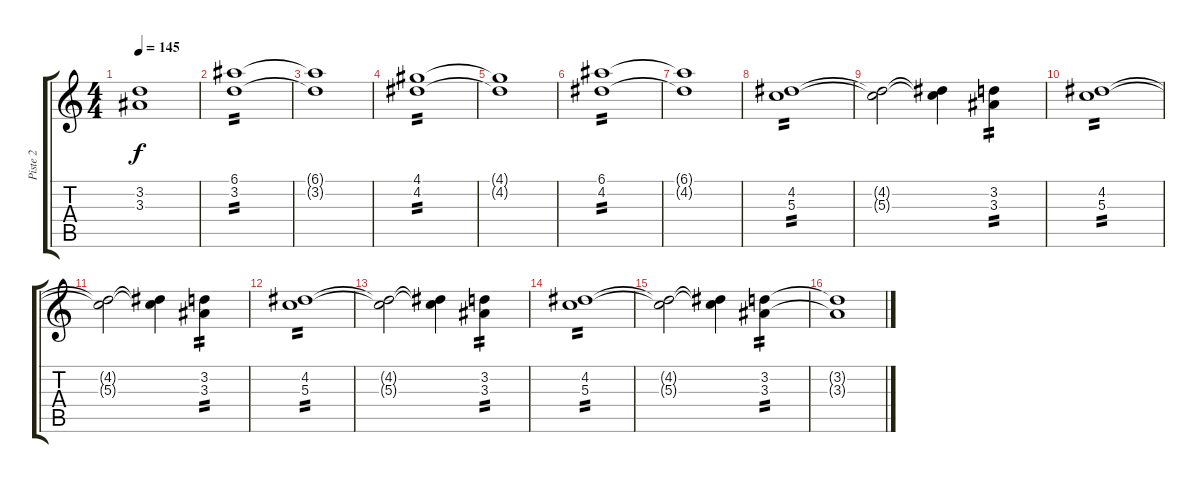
\track ("Piste 2" "Piste 2") {instrument distortionguitar}
\staff {score tabs}
\tuning (E4 B3 G3 D3 A2 E2) {hide}
\ts (4 4)
\tempo 145
\clef g2
\ks c
(3.2{t} 3.3{t}).1{dy f} |
(6.1 3.2).1{tp 2} |
(6.1{t} 3.2{t}).1 |
(4.1 4.2).1{tp 2} |
(4.1{t} 4.2{t}).1 |
(6.1 4.2).1{tp 2} |
(6.1{t} 4.2{t}).1 |
(4.2 5.3).1{tp 2} |
(4.2{t} 5.3{t}).2 (4.2{t} 5.3{t}).4 (3.2 3.3).4{tp 2} |
(4.2 5.3).1{tp 2} |
(4.2{t} 5.3{t}).2 (4.2{t} 5.3{t}).4 (3.2 3.3).4{tp 2} |
(4.2 5.3).1{tp 2} |
(4.2{t} 5.3{t}).2 (4.2{t} 5.3{t}).4 (3.2 3.3).4{tp 2} |
(4.2 5.3).1{tp 2} |
(4.2{t} 5.3{t}).2 (4.2{t} 5.3{t}).4 (3.2 3.3).4{tp 2} |
(3.2{t} 3.3{t}).1
